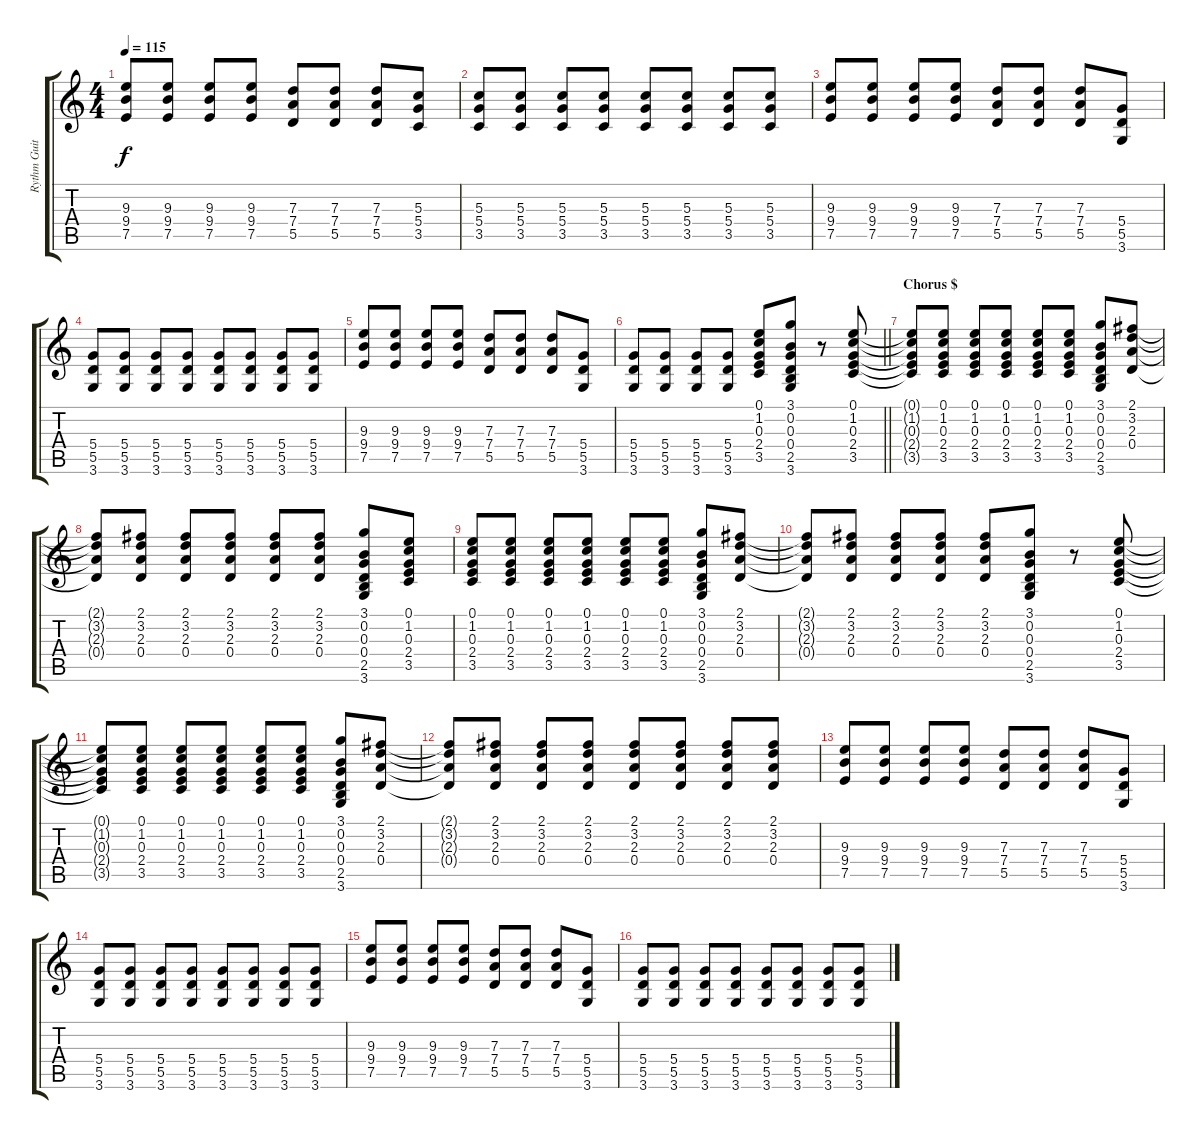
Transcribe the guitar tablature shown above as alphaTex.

\track ("Rythm Guitar" "Rythm Guit") {instrument electricguitarmuted}
\staff {score tabs}
\tuning (E4 B3 G3 D3 A2 E2) {hide}
\ts (4 4)
\tempo 115
\clef g2
\ks c
(9.3 9.4 7.5).8{dy f} (9.3 9.4 7.5).8 (9.3 9.4 7.5).8 (9.3 9.4 7.5).8 (7.3 7.4 5.5).8 (7.3 7.4 5.5).8 (7.3 7.4 5.5).8 (5.3 5.4 3.5).8 |
(5.3 5.4 3.5).8 (5.3 5.4 3.5).8 (5.3 5.4 3.5).8 (5.3 5.4 3.5).8 (5.3 5.4 3.5).8 (5.3 5.4 3.5).8 (5.3 5.4 3.5).8 (5.3 5.4 3.5).8 |
(9.3 9.4 7.5).8 (9.3 9.4 7.5).8 (9.3 9.4 7.5).8 (9.3 9.4 7.5).8 (7.3 7.4 5.5).8 (7.3 7.4 5.5).8 (7.3 7.4 5.5).8 (5.4 5.5 3.6).8 |
(5.4 5.5 3.6).8 (5.4 5.5 3.6).8 (5.4 5.5 3.6).8 (5.4 5.5 3.6).8 (5.4 5.5 3.6).8 (5.4 5.5 3.6).8 (5.4 5.5 3.6).8 (5.4 5.5 3.6).8 |
(9.3 9.4 7.5).8 (9.3 9.4 7.5).8 (9.3 9.4 7.5).8 (9.3 9.4 7.5).8 (7.3 7.4 5.5).8 (7.3 7.4 5.5).8 (7.3 7.4 5.5).8 (5.4 5.5 3.6).8 |
\barLineRight lightlight
(5.4 5.5 3.6).8 (5.4 5.5 3.6).8 (5.4 5.5 3.6).8 (5.4 5.5 3.6).8 (0.1 1.2 0.3 2.4 3.5).8 (3.1 0.2 0.3 0.4 2.5 3.6).8 r.8 (0.1 1.2 0.3 2.4 3.5).8 |
\section ("" "Chorus $")
(0.1{t} 1.2{t} 0.3{t} 2.4{t} 3.5{t}).8 (0.1 1.2 0.3 2.4 3.5).8 (0.1 1.2 0.3 2.4 3.5).8 (0.1 1.2 0.3 2.4 3.5).8 (0.1 1.2 0.3 2.4 3.5).8 (0.1 1.2 0.3 2.4 3.5).8 (3.1 0.2 0.3 0.4 2.5 3.6).8 (2.1 3.2 2.3 0.4).8 |
(2.1{t} 3.2{t} 2.3{t} 0.4{t}).8 (2.1 3.2 2.3 0.4).8 (2.1 3.2 2.3 0.4).8 (2.1 3.2 2.3 0.4).8 (2.1 3.2 2.3 0.4).8 (2.1 3.2 2.3 0.4).8 (3.1 0.2 0.3 0.4 2.5 3.6).8 (0.1 1.2 0.3 2.4 3.5).8 |
(0.1 1.2 0.3 2.4 3.5).8 (0.1 1.2 0.3 2.4 3.5).8 (0.1 1.2 0.3 2.4 3.5).8 (0.1 1.2 0.3 2.4 3.5).8 (0.1 1.2 0.3 2.4 3.5).8 (0.1 1.2 0.3 2.4 3.5).8 (3.1 0.2 0.3 0.4 2.5 3.6).8 (2.1 3.2 2.3 0.4).8 |
(2.1{t} 3.2{t} 2.3{t} 0.4{t}).8 (2.1 3.2 2.3 0.4).8 (2.1 3.2 2.3 0.4).8 (2.1 3.2 2.3 0.4).8 (2.1 3.2 2.3 0.4).8 (3.1 0.2 0.3 0.4 2.5 3.6).8 r.8 (0.1 1.2 0.3 2.4 3.5).8 |
(0.1{t} 1.2{t} 0.3{t} 2.4{t} 3.5{t}).8 (0.1 1.2 0.3 2.4 3.5).8 (0.1 1.2 0.3 2.4 3.5).8 (0.1 1.2 0.3 2.4 3.5).8 (0.1 1.2 0.3 2.4 3.5).8 (0.1 1.2 0.3 2.4 3.5).8 (3.1 0.2 0.3 0.4 2.5 3.6).8 (2.1 3.2 2.3 0.4).8 |
(2.1{t} 3.2{t} 2.3{t} 0.4{t}).8 (2.1 3.2 2.3 0.4).8 (2.1 3.2 2.3 0.4).8 (2.1 3.2 2.3 0.4).8 (2.1 3.2 2.3 0.4).8 (2.1 3.2 2.3 0.4).8 (2.1 3.2 2.3 0.4).8 (2.1 3.2 2.3 0.4).8 |
(9.3 9.4 7.5).8 (9.3 9.4 7.5).8 (9.3 9.4 7.5).8 (9.3 9.4 7.5).8 (7.3 7.4 5.5).8 (7.3 7.4 5.5).8 (7.3 7.4 5.5).8 (5.4 5.5 3.6).8 |
(5.4 5.5 3.6).8 (5.4 5.5 3.6).8 (5.4 5.5 3.6).8 (5.4 5.5 3.6).8 (5.4 5.5 3.6).8 (5.4 5.5 3.6).8 (5.4 5.5 3.6).8 (5.4 5.5 3.6).8 |
(9.3 9.4 7.5).8 (9.3 9.4 7.5).8 (9.3 9.4 7.5).8 (9.3 9.4 7.5).8 (7.3 7.4 5.5).8 (7.3 7.4 5.5).8 (7.3 7.4 5.5).8 (5.4 5.5 3.6).8 |
(5.4 5.5 3.6).8 (5.4 5.5 3.6).8 (5.4 5.5 3.6).8 (5.4 5.5 3.6).8 (5.4 5.5 3.6).8 (5.4 5.5 3.6).8 (5.4 5.5 3.6).8 (5.4 5.5 3.6).8
